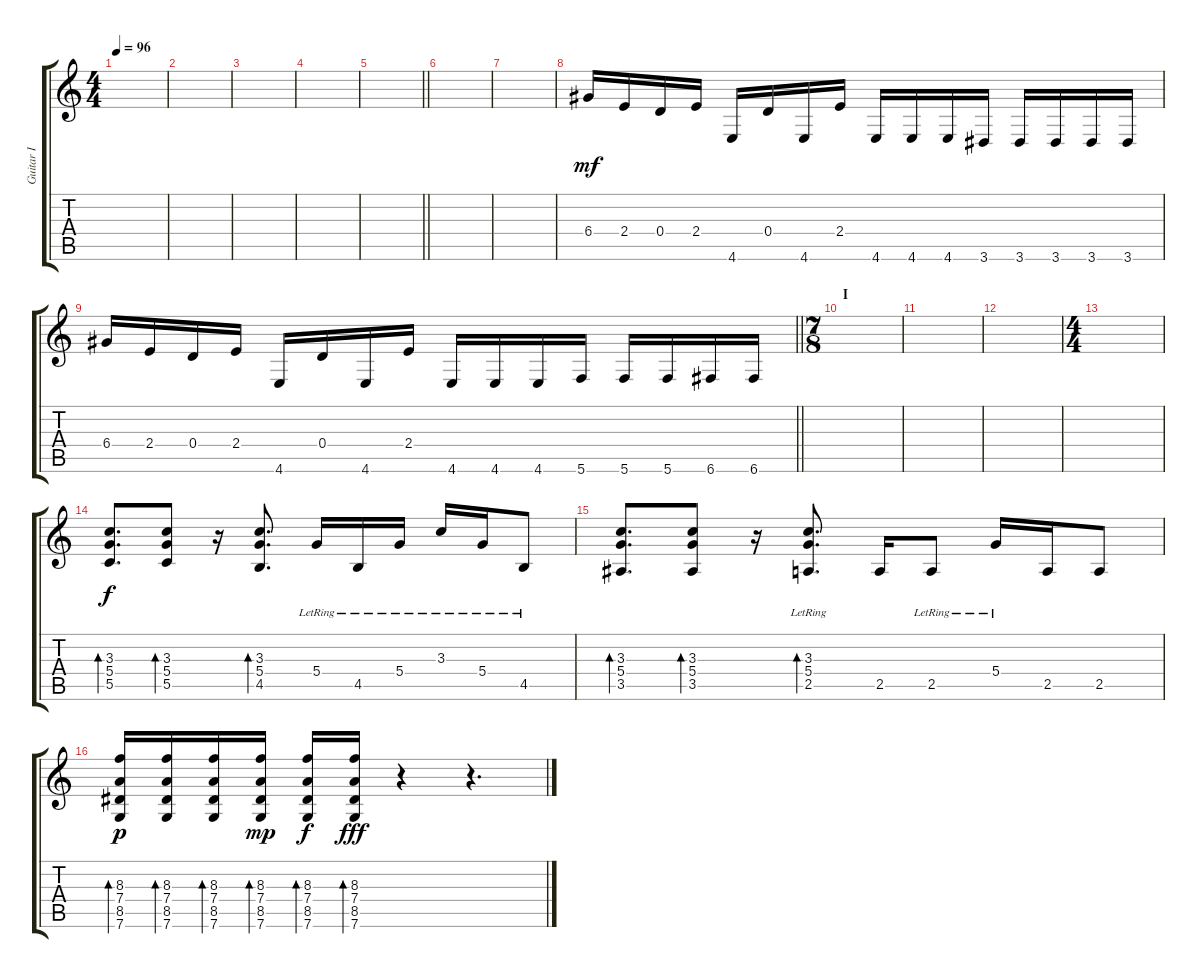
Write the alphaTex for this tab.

\track ("Guitar I" "Guitar I") {instrument overdrivenguitar}
\staff {score tabs}
\tuning (G4 E4 A3 D3 G2 C2) {hide}
\ts (4 4)
\tempo 96
\clef g2
\ks c
|
|
|
|
\barLineRight lightlight
|
|
|
6.4.16{dy mf} 2.4.16 0.4.16 2.4.16 4.6.16 0.4.16 4.6.16 2.4.16 4.6.16 4.6.16 4.6.16 3.6.16 3.6.16 3.6.16 3.6.16 3.6.16 |
\barLineRight lightlight
6.4.16 2.4.16 0.4.16 2.4.16 4.6.16 0.4.16 4.6.16 2.4.16 4.6.16 4.6.16 4.6.16 5.6.16 5.6.16 5.6.16 6.6.16 6.6.16 |
\ts (7 8)
\section ("" "I")
|
|
|
\ts (4 4)
|
(3.3 5.4 5.5).8{d bd 60 dy f} (3.3 5.4 5.5).8{bd 60} r.16 (3.3 5.4 4.5).8{d bd 60} 5.4{lr}.16 4.5{lr}.16 5.4{lr}.16 3.3{lr}.16 5.4{lr}.16 4.5{lr}.8 |
(3.3 5.4 3.5).8{d bd 60} (3.3 5.4 3.5).8{bd 60} r.16 (3.3{lr} 5.4{lr} 2.5{lr}).8{d bd 60} 2.5.16 2.5{lr}.8 5.4{lr}.16 2.5.16 2.5.8 |
(8.3 7.4 8.5 7.6).16{bd 60 dy p} (8.3 7.4 8.5 7.6).16{bd 60} (8.3 7.4 8.5 7.6).16{bd 60} (8.3 7.4 8.5 7.6).16{bd 60 dy mp} (8.3 7.4 8.5 7.6).16{bd 60 dy f} (8.3 7.4 8.5 7.6).16{bd 60 dy fff} r.4 r.4{d}
